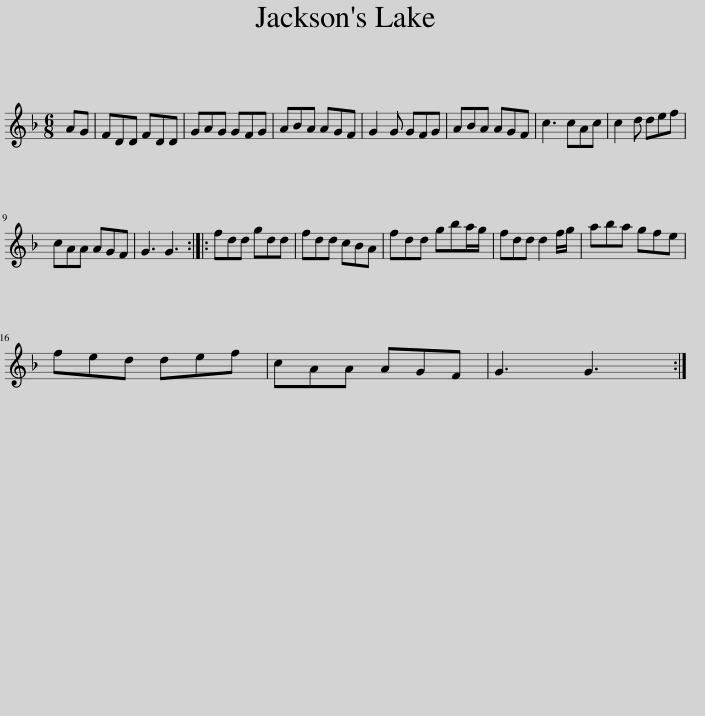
X:1
L:1/8
M:6/8
I:linebreak $
K:F
V:1 treble
V:1
 AG | FDD FDD | GAG GFG | ABA AGF | G2 G GFG | %5
 ABA AGF | c3 cAc | c2 d def |$ cAA AGF | G3 G3 :: %10
 fdd gdd | fdd cBA | fdd gba/g/ | fdd d2 f/g/ | aba gfe |$ %15
 fed def | cAA AGF | G3 G3 :| %18
